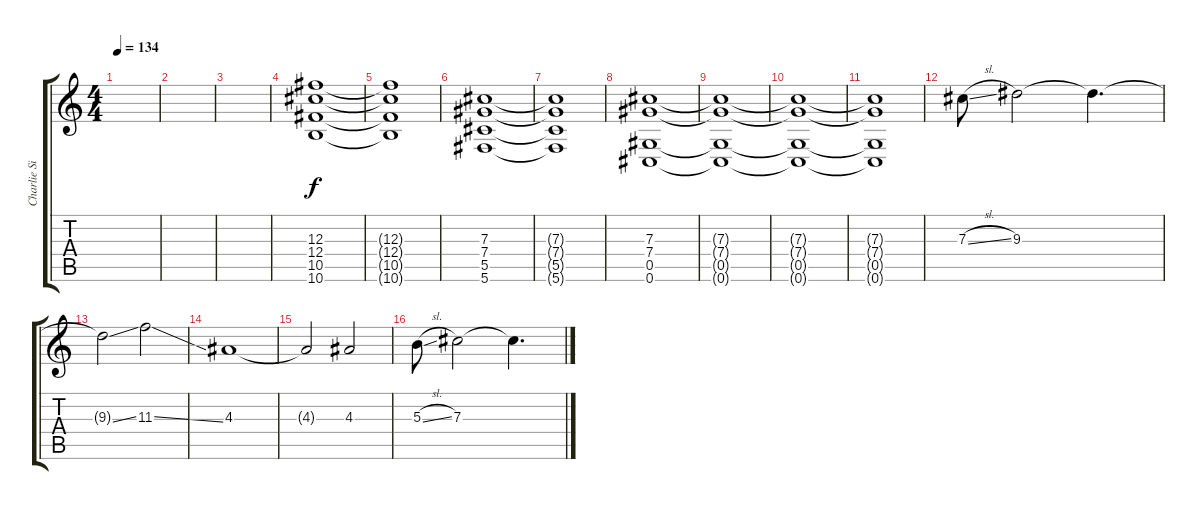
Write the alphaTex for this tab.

\track ("Charlie Simpson" "Charlie Si") {instrument distortionguitar}
\staff {score tabs}
\tuning (Eb4 Bb3 Gb3 Db3 Ab2 Db2) {hide}
\ts (4 4)
\tempo 134
\clef g2
\ks c
|
|
|
(12.3 12.4 10.5 10.6).1{instrument distortionguitar} |
(12.3{t} 12.4{t} 10.5{t} 10.6{t}).1 |
(7.3 7.4 5.5 5.6).1 |
(7.3{t} 7.4{t} 5.5{t} 5.6{t}).1 |
(7.3 7.4 0.5 0.6).1 |
(7.3{t} 7.4{t} 0.5{t} 0.6{t}).1 |
(7.3{t} 7.4{t} 0.5{t} 0.6{t}).1 |
(7.3{t} 7.4{t} 0.5{t} 0.6{t}).1 |
7.3{sl}.8{instrument distortionguitar} 9.3.2 9.3{t}.4{d} |
9.3{ss t}.2 11.3{ss}.2 |
4.3.1 |
4.3{t}.2 4.3.2 |
5.3{sl}.8 7.3.2 7.3{t}.4{d}
